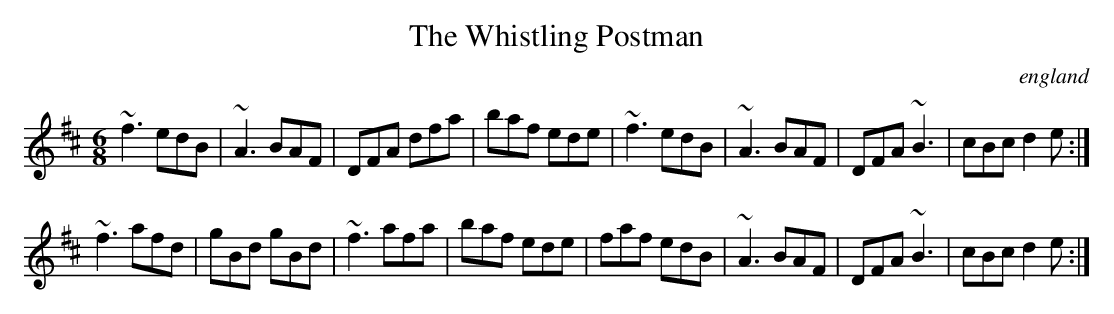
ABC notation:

X:1
T:Whistling Postman, The
O:england
M:6/8
K:D
~f3 edB|~A3 BAF|DFA dfa|baf ede|~f3 edB|~A3 BAF|DFA ~B3|cBc d2e:|
~f3 afd|gBd gBd|~f3 afa|baf ede|faf edB|~A3 BAF|DFA ~B3|cBc d2e:|
